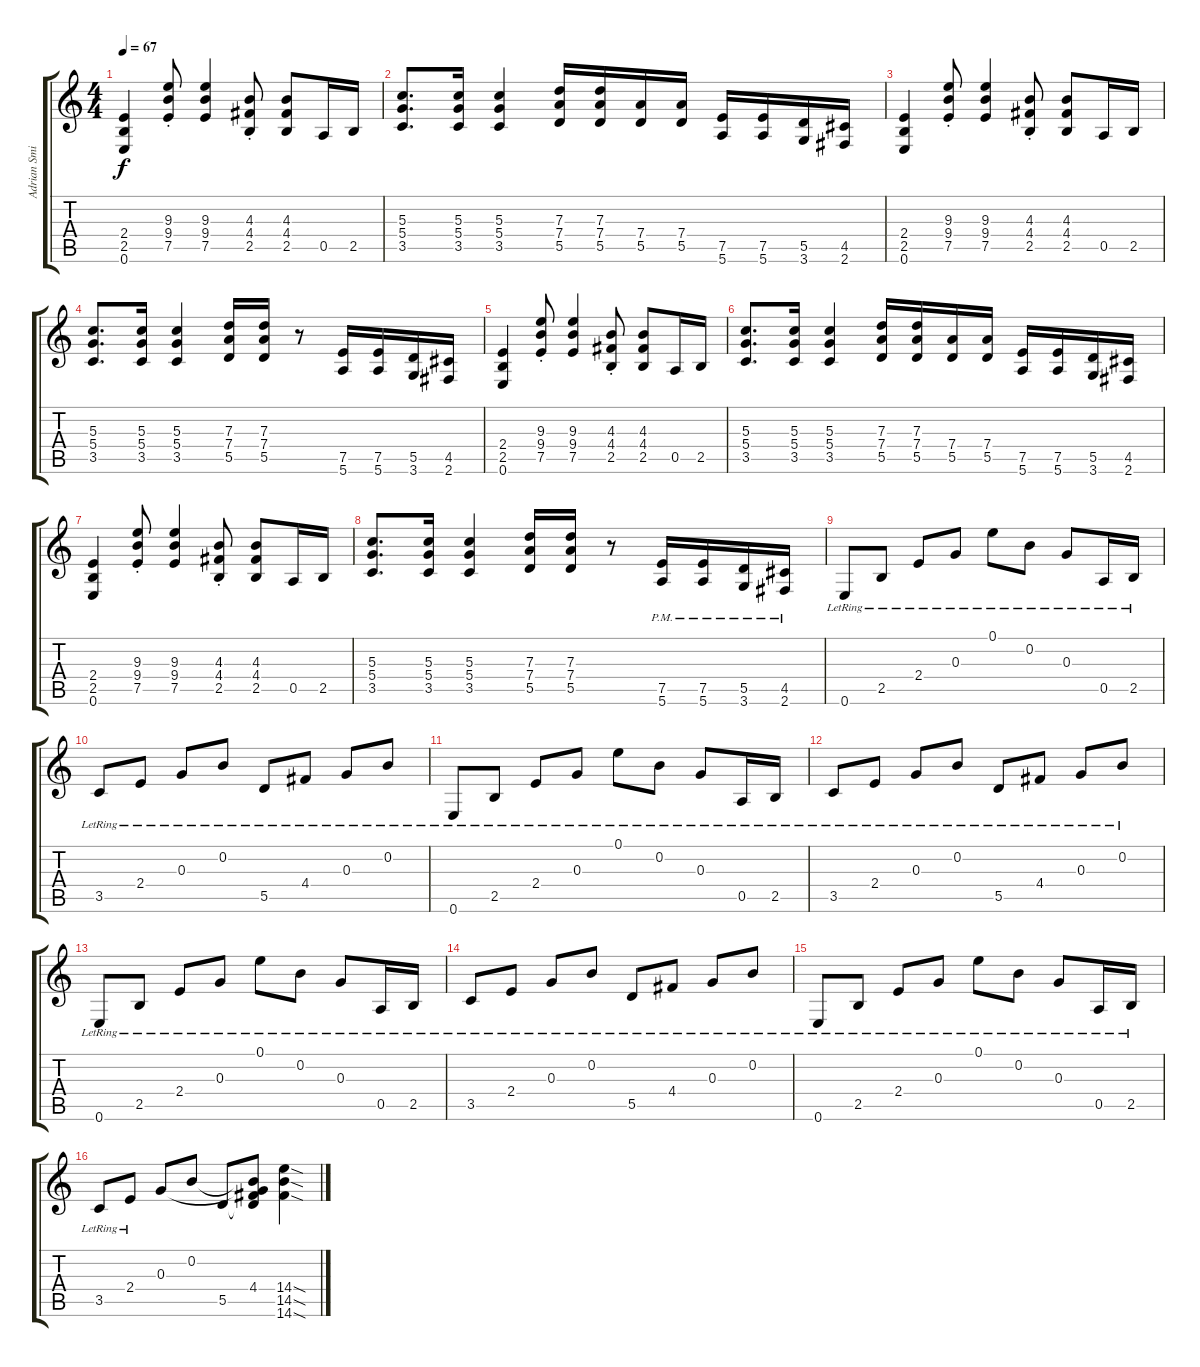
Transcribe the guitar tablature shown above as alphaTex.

\track ("Adrian Smith - Guitar" "Adrian Smi") {instrument overdrivenguitar}
\staff {score tabs}
\tuning (E4 B3 G3 D3 A2 E2) {hide}
\ts (4 4)
\tempo 67
\clef g2
\ks c
(2.4 2.5 0.6).4{dy f instrument overdrivenguitar} (9.3{st} 9.4{st} 7.5{st}).8 (9.3 9.4 7.5).4 (4.3{st} 4.4{st} 2.5{st}).8 (4.3 4.4 2.5).8 0.5.16 2.5.16 |
(5.3 5.4 3.5).8{d} (5.3 5.4 3.5).16 (5.3 5.4 3.5).4 (7.3 7.4 5.5).16 (7.3 7.4 5.5).16 (7.4 5.5).16 (7.4 5.5).16 (7.5 5.6).16 (7.5 5.6).16 (5.5 3.6).16 (4.5 2.6).16 |
(2.4 2.5 0.6).4 (9.3{st} 9.4{st} 7.5{st}).8 (9.3 9.4 7.5).4 (4.3{st} 4.4{st} 2.5{st}).8 (4.3 4.4 2.5).8 0.5.16 2.5.16 |
(5.3 5.4 3.5).8{d} (5.3 5.4 3.5).16 (5.3 5.4 3.5).4 (7.3 7.4 5.5).16 (7.3 7.4 5.5).16 r.8 (7.5 5.6).16 (7.5 5.6).16 (5.5 3.6).16 (4.5 2.6).16 |
(2.4 2.5 0.6).4 (9.3{st} 9.4{st} 7.5{st}).8 (9.3 9.4 7.5).4 (4.3{st} 4.4{st} 2.5{st}).8 (4.3 4.4 2.5).8 0.5.16 2.5.16 |
(5.3 5.4 3.5).8{d} (5.3 5.4 3.5).16 (5.3 5.4 3.5).4 (7.3 7.4 5.5).16 (7.3 7.4 5.5).16 (7.4 5.5).16 (7.4 5.5).16 (7.5 5.6).16 (7.5 5.6).16 (5.5 3.6).16 (4.5 2.6).16 |
(2.4 2.5 0.6).4 (9.3{st} 9.4{st} 7.5{st}).8 (9.3 9.4 7.5).4 (4.3{st} 4.4{st} 2.5{st}).8 (4.3 4.4 2.5).8 0.5.16 2.5.16 |
(5.3 5.4 3.5).8{d} (5.3 5.4 3.5).16 (5.3 5.4 3.5).4 (7.3 7.4 5.5).16 (7.3 7.4 5.5).16 r.8 (7.5{pm} 5.6{pm}).16 (7.5{pm} 5.6{pm}).16 (5.5{pm} 3.6{pm}).16 (4.5{pm} 2.6{pm}).16 |
0.6{lr}.8{instrument electricguitarclean} 2.5{lr}.8 2.4{lr}.8 0.3{lr}.8 0.1{lr}.8 0.2{lr}.8 0.3{lr}.8 0.5{lr}.16 2.5{lr}.16 |
3.5{lr}.8 2.4{lr}.8 0.3{lr}.8 0.2{lr}.8 5.5{lr}.8 4.4{lr}.8 0.3{lr}.8 0.2{lr}.8 |
0.6{lr}.8 2.5{lr}.8 2.4{lr}.8 0.3{lr}.8 0.1{lr}.8 0.2{lr}.8 0.3{lr}.8 0.5{lr}.16 2.5{lr}.16 |
3.5{lr}.8 2.4{lr}.8 0.3{lr}.8 0.2{lr}.8 5.5{lr}.8 4.4{lr}.8 0.3{lr}.8 0.2{lr}.8 |
0.6{lr}.8 2.5{lr}.8 2.4{lr}.8 0.3{lr}.8 0.1{lr}.8 0.2{lr}.8 0.3{lr}.8 0.5{lr}.16 2.5{lr}.16 |
3.5{lr}.8 2.4{lr}.8 0.3{lr}.8 0.2{lr}.8 5.5{lr}.8 4.4{lr}.8 0.3{lr}.8 0.2{lr}.8 |
0.6{lr}.8 2.5{lr}.8 2.4{lr}.8 0.3{lr}.8 0.1{lr}.8 0.2{lr}.8 0.3{lr}.8 0.5{lr}.16 2.5{lr}.16 |
3.5{lr}.8 2.4{lr}.8 0.3.8 0.2.8 5.5.8 (0.2{t} 0.3{t} 4.4 5.5{t}).8 (14.4{sod} 14.5{sod} 14.6{sod}).4{instrument overdrivenguitar}
